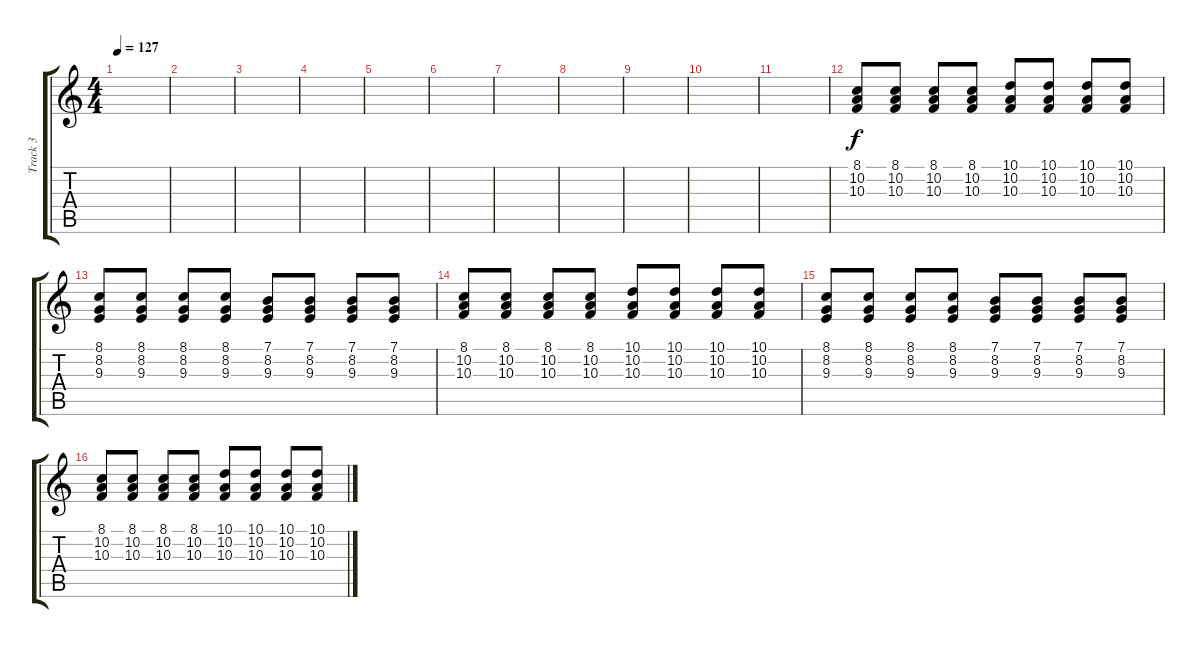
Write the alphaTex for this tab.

\track ("Track 3" "Track 3") {instrument vibraphone}
\staff {score tabs}
\tuning (E4 B3 G3 D3 A2 E2) {hide}
\ts (4 4)
\tempo 127
\clef g2
\ks c
|
|
|
|
|
|
|
|
|
|
|
(8.1 10.2 10.3).8 (8.1 10.2 10.3).8 (8.1 10.2 10.3).8 (8.1 10.2 10.3).8 (10.1 10.2 10.3).8 (10.1 10.2 10.3).8 (10.1 10.2 10.3).8 (10.1 10.2 10.3).8 |
(8.1 8.2 9.3).8 (8.1 8.2 9.3).8 (8.1 8.2 9.3).8 (8.1 8.2 9.3).8 (7.1 8.2 9.3).8 (7.1 8.2 9.3).8 (7.1 8.2 9.3).8 (7.1 8.2 9.3).8 |
(8.1 10.2 10.3).8 (8.1 10.2 10.3).8 (8.1 10.2 10.3).8 (8.1 10.2 10.3).8 (10.1 10.2 10.3).8 (10.1 10.2 10.3).8 (10.1 10.2 10.3).8 (10.1 10.2 10.3).8 |
(8.1 8.2 9.3).8 (8.1 8.2 9.3).8 (8.1 8.2 9.3).8 (8.1 8.2 9.3).8 (7.1 8.2 9.3).8 (7.1 8.2 9.3).8 (7.1 8.2 9.3).8 (7.1 8.2 9.3).8 |
(8.1 10.2 10.3).8 (8.1 10.2 10.3).8 (8.1 10.2 10.3).8 (8.1 10.2 10.3).8 (10.1 10.2 10.3).8 (10.1 10.2 10.3).8 (10.1 10.2 10.3).8 (10.1 10.2 10.3).8
